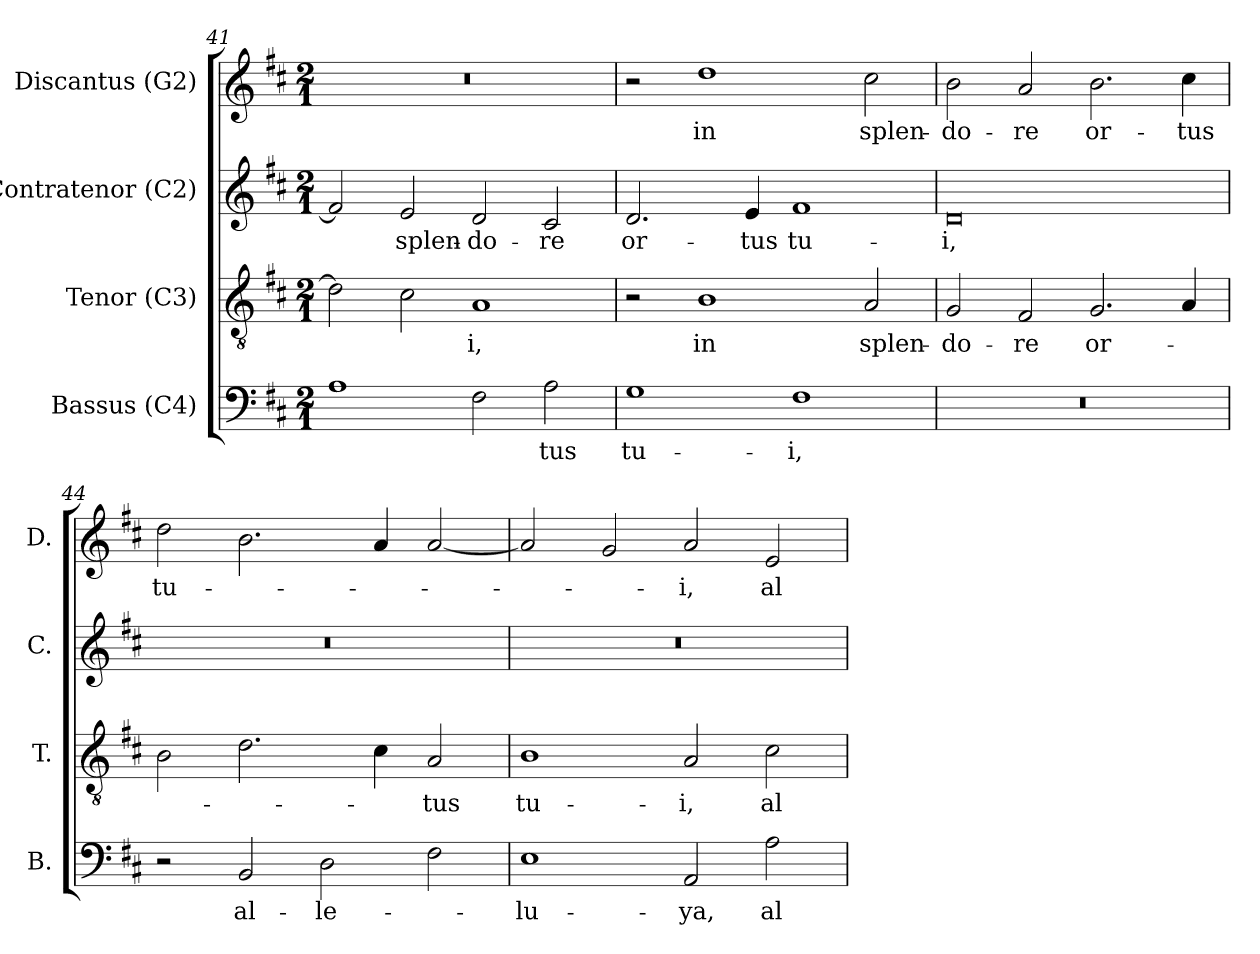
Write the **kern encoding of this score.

**kern	**text	**kern	**text	**kern	**text	**kern	**text
*part4	*part4	*part3	*part3	*part2	*part2	*part1	*part1
*staff4	*staff4	*staff3	*staff3	*staff2	*staff2	*staff1	*staff1
*I"Bassus (C4)	*	*I"Tenor (C3)	*	*I"Contratenor (C2)	*	*I"Discantus (G2)	*
*I'B.	*	*I'T.	*	*I'C.	*	*I'D.	*
!!LO:LB:g=z
*clefF4	*	*clefGv2	*	*clefG2	*	*clefG2	*
*	*	*ITrd7c12	*	*ITrd7c12	*	*	*
*k[f#c#]	*	*k[f#c#]	*	*k[f#c#]	*	*k[f#c#]	*
*D:	*	*D:	*	*D:	*	*D:	*
*M2/1	*	*M2/1	*	*M2/1	*	*M2/1	*
=41	=41	=41	=41	=41	=41	=41	=41
!	!	!	!	!	!	!LO:N:vis=1	!
1Ai	.	2Di\]	.	2F#i/]	.	0r	.
!	!	!	!	!	!LO:LY:b:color=#000000	!	!
.	.	2C#i\	.	2Ei/	splen-	.	.
!	!	!	!LO:LY:b:color=#000000	!	!	!	!
!	!	!	!	!	!LO:LY:b:color=#000000	!	!
2F#i\	.	1AAi	-i,	2Di/	-do-	.	.
!	!LO:LY:b:color=#000000	!	!	!	!	!	!
!	!	!	!	!	!LO:LY:b:color=#000000	!	!
2Ai\	-tus	.	.	2C#i/	-re	.	.
=42	=42	=42	=42	=42	=42	=42	=42
!	!LO:LY:b:color=#000000	!	!	!	!	!	!
!	!	!	!	!	!LO:LY:b:color=#000000	!	!
1Gi	tu-	2r	.	2.Di/	or-	2r	.
!	!	!	!LO:LY:b:color=#000000	!	!	!	!
!	!	!	!	!	!	!	!LO:LY:b:color=#000000
.	.	1BBi	in	.	.	1ddi	in
!	!	!	!	!	!LO:LY:b:color=#000000	!	!
.	.	.	.	4Ei/	-tus	.	.
!	!LO:LY:b:color=#000000	!	!	!	!	!	!
!	!	!	!	!	!LO:LY:b:color=#000000	!	!
1F#i	-i,	.	.	1F#i	tu-	.	.
!	!	!	!LO:LY:b:color=#000000	!	!	!	!
!	!	!	!	!	!	!	!LO:LY:b:color=#000000
.	.	2AAi/	splen-	.	.	2cc#i\	splen-
=43	=43	=43	=43	=43	=43	=43	=43
!LO:N:vis=1	!	!	!	!	!	!	!
!	!	!	!LO:LY:b:color=#000000	!	!	!	!
!	!	!	!	!	!LO:LY:b:color=#000000	!	!
!	!	!	!	!	!	!	!LO:LY:b:color=#000000
0r	.	2GGi/	-do-	0Di	-i,	2bi\	-do-
!	!	!	!LO:LY:b:color=#000000	!	!	!	!
!	!	!	!	!	!	!	!LO:LY:b:color=#000000
.	.	2FF#i/	-re	.	.	2ai/	-re
!	!	!	!LO:LY:b:color=#000000	!	!	!	!
!	!	!	!	!	!	!	!LO:LY:b:color=#000000
.	.	2.GGi/	or-	.	.	2.bi\	or-
!	!	!	!	!	!	!	!LO:LY:b:color=#000000
.	.	4AAi/	.	.	.	4cc#i\	-tus
=44	=44	=44	=44	=44	=44	=44	=44
!	!	!	!	!LO:N:vis=1	!	!	!
!	!	!	!	!	!	!	!LO:LY:b:color=#000000
2r	.	2BBi\	.	0r	.	2ddi\	tu-
!	!LO:LY:b:color=#000000	!	!	!	!	!	!
2BBi/	al-	2.Di\	.	.	.	2.bi\	.
!	!LO:LY:b:color=#000000	!	!	!	!	!	!
2Di\	-le-	.	.	.	.	.	.
.	.	4C#i\	.	.	.	4ai/	.
!	!	!	!LO:LY:b:color=#000000	!	!	!	!
2F#i\	.	2AAi/	-tus	.	.	[2ai/	.
!!LO:LB:g=z
=45	=45	=45	=45	=45	=45	=45	=45
!	!LO:LY:b:color=#000000	!	!	!	!	!	!
!	!	!	!LO:LY:b:color=#000000	!LO:N:vis=1	!	!	!
1Ei	-lu-	1BBi	tu-	0r	.	2ai/]	.
.	.	.	.	.	.	2gi/	.
!	!LO:LY:b:color=#000000	!	!	!	!	!	!
!	!	!	!LO:LY:b:color=#000000	!	!	!	!
!	!	!	!	!	!	!	!LO:LY:b:color=#000000
2AAi/	-ya,	2AAi/	-i,	.	.	2ai/	-i,
!	!LO:LY:b:color=#000000	!	!	!	!	!	!
!	!	!	!LO:LY:b:color=#000000	!	!	!	!
!	!	!	!	!	!	!	!LO:LY:b:color=#000000
2Ai\	al-	2C#i\	al-	.	.	2ei/	al-
=	=	=	=	=	=	=	=
*-	*-	*-	*-	*-	*-	*-	*-
